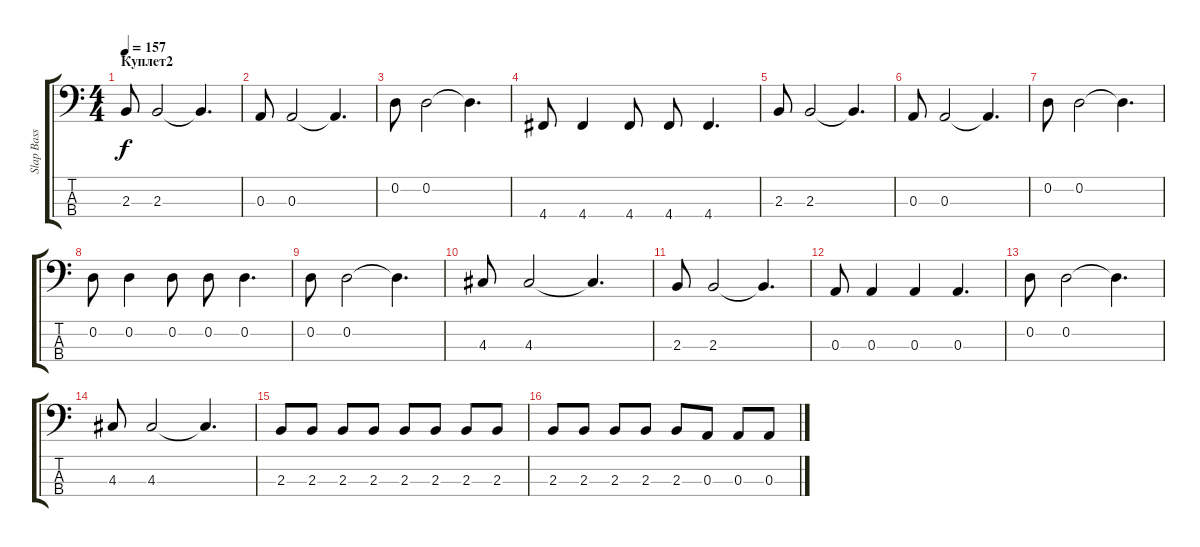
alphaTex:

\track ("Slap Bass" "Slap Bass") {instrument slapbass2}
\staff {score tabs}
\tuning (G2 D2 A1 D1) {hide}
\ts (4 4)
\section ("" "Куплет2")
\tempo 157
\clef f4
\ks c
2.3.8{dy f} 2.3.2 2.3{t}.4{d} |
0.3.8 0.3.2 0.3{t}.4{d} |
0.2.8 0.2.2 0.2{t}.4{d} |
4.4.8 4.4.4 4.4.8 4.4.8 4.4.4{d} |
2.3.8 2.3.2 2.3{t}.4{d} |
0.3.8 0.3.2 0.3{t}.4{d} |
0.2.8 0.2.2 0.2{t}.4{d} |
0.2.8 0.2.4 0.2.8 0.2.8 0.2.4{d} |
0.2.8 0.2.2 0.2{t}.4{d} |
4.3.8 4.3.2 4.3{t}.4{d} |
2.3.8 2.3.2 2.3{t}.4{d} |
0.3.8 0.3.4 0.3.4 0.3.4{d} |
0.2.8 0.2.2 0.2{t}.4{d} |
4.3.8 4.3.2 4.3{t}.4{d} |
2.3.8 2.3.8 2.3.8 2.3.8 2.3.8 2.3.8 2.3.8 2.3.8 |
2.3.8 2.3.8 2.3.8 2.3.8 2.3.8 0.3.8 0.3.8 0.3.8
